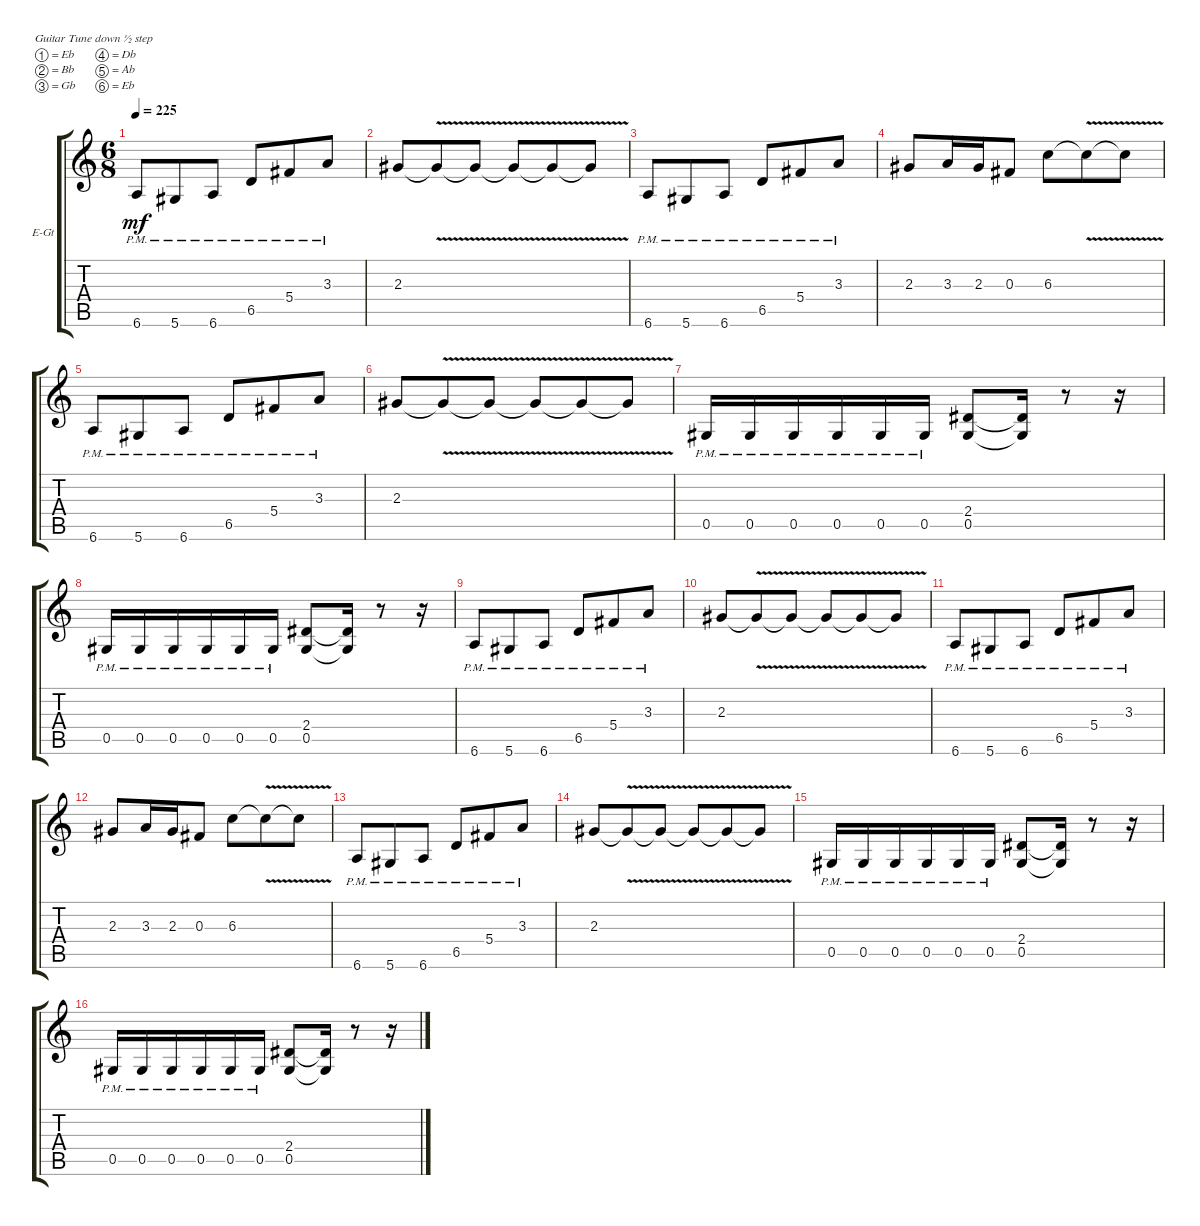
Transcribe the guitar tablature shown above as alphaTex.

\bracketExtendMode groupsimilarinstruments
\firstSystemTrackNameOrientation horizontal
\otherSystemsTrackNameOrientation horizontal
\track ("right" "E-Gt") {instrument distortionguitar}
\staff {score tabs}
\tuning (Eb4 Bb3 Gb3 Db3 Ab2 Eb2)
\ts (6 8)
\tempo 225
\clef g2
\ks c
6.6{pm}.8{dy mf} 5.6{pm}.8 6.6{pm}.8 6.5{pm}.8 5.4{pm}.8 3.3{pm}.8 |
2.3.8 2.3{v t}.8 2.3{v t}.8 2.3{v t}.8 2.3{v t}.8 2.3{v t}.8 |
6.6{pm}.8 5.6{pm}.8 6.6{pm}.8 6.5{pm}.8 5.4{pm}.8 3.3{pm}.8 |
2.3.8 3.3.16 2.3.16 0.3.8 6.3.8 6.3{v t}.8 6.3{v t}.8 |
6.6{pm}.8 5.6{pm}.8 6.6{pm}.8 6.5{pm}.8 5.4{pm}.8 3.3{pm}.8 |
2.3.8 2.3{v t}.8 2.3{v t}.8 2.3{v t}.8 2.3{v t}.8 2.3{v t}.8 |
0.5{pm}.16 0.5{pm}.16 0.5{pm}.16 0.5{pm}.16 0.5{pm}.16 0.5{pm}.16 (0.5 2.4).8 (0.5{t} 2.4{t}).16 r.8 r.16 |
0.5{pm}.16 0.5{pm}.16 0.5{pm}.16 0.5{pm}.16 0.5{pm}.16 0.5{pm}.16 (0.5 2.4).8 (0.5{t} 2.4{t}).16 r.8 r.16 |
6.6{pm}.8 5.6{pm}.8 6.6{pm}.8 6.5{pm}.8 5.4{pm}.8 3.3{pm}.8 |
2.3.8 2.3{v t}.8 2.3{v t}.8 2.3{v t}.8 2.3{v t}.8 2.3{v t}.8 |
6.6{pm}.8 5.6{pm}.8 6.6{pm}.8 6.5{pm}.8 5.4{pm}.8 3.3{pm}.8 |
2.3.8 3.3.16 2.3.16 0.3.8 6.3.8 6.3{v t}.8 6.3{v t}.8 |
6.6{pm}.8 5.6{pm}.8 6.6{pm}.8 6.5{pm}.8 5.4{pm}.8 3.3{pm}.8 |
2.3.8 2.3{v t}.8 2.3{v t}.8 2.3{v t}.8 2.3{v t}.8 2.3{v t}.8 |
0.5{pm}.16 0.5{pm}.16 0.5{pm}.16 0.5{pm}.16 0.5{pm}.16 0.5{pm}.16 (0.5 2.4).8 (0.5{t} 2.4{t}).16 r.8 r.16 |
0.5{pm}.16 0.5{pm}.16 0.5{pm}.16 0.5{pm}.16 0.5{pm}.16 0.5{pm}.16 (0.5 2.4).8 (0.5{t} 2.4{t}).16 r.8 r.16
